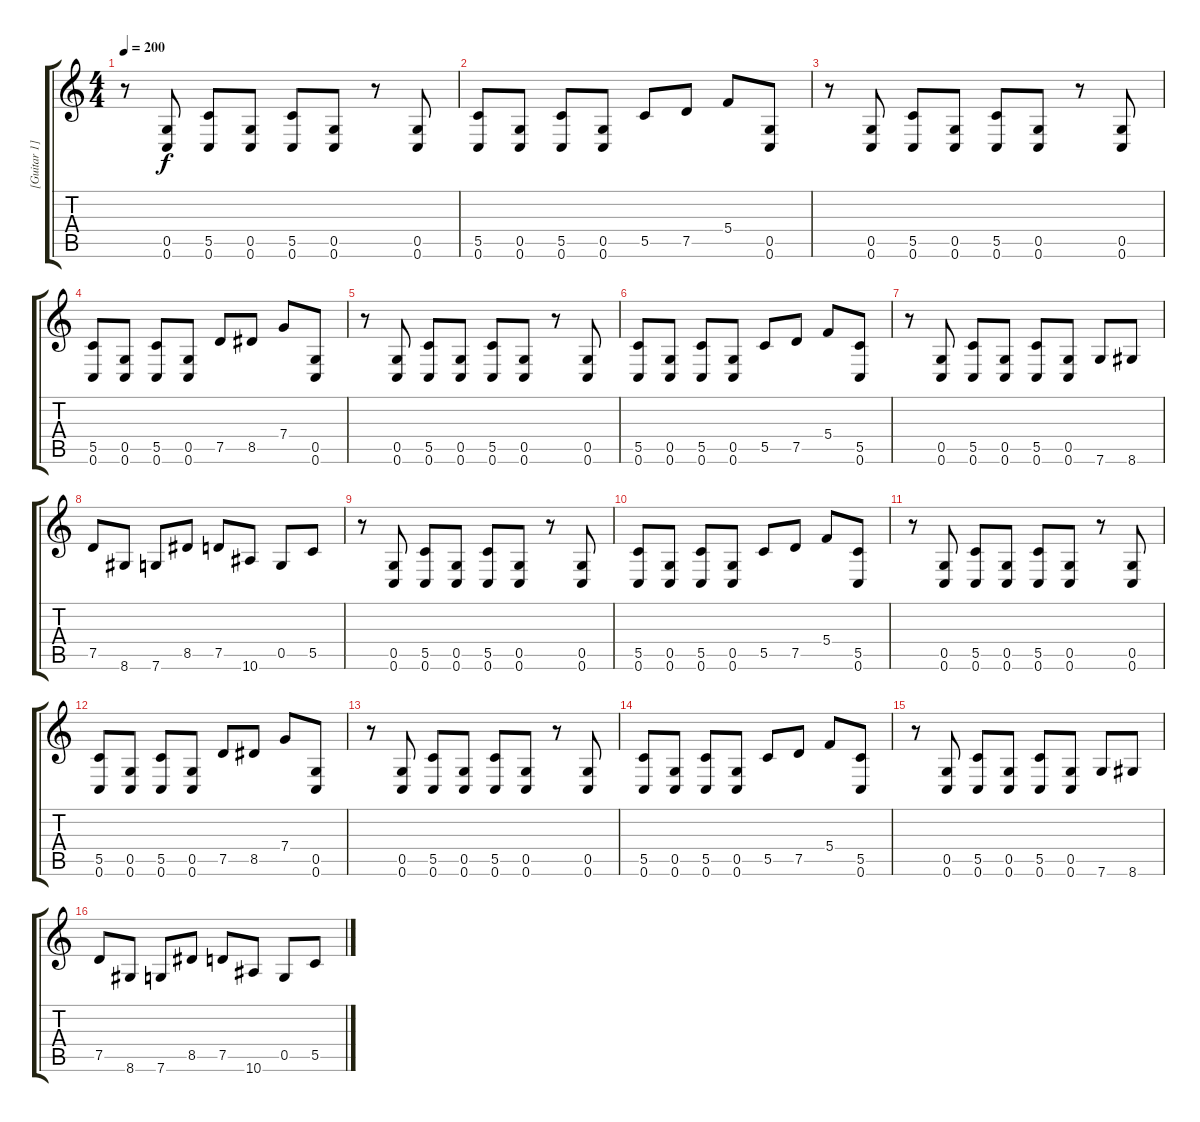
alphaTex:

\track ("[Guitar 1]" "[Guitar 1]") {instrument overdrivenguitar}
\staff {score tabs}
\tuning (D4 A3 F3 C3 G2 C2) {hide}
\ts (4 4)
\tempo 200
\clef g2
\ks c
r.8{dy f} (0.5 0.6).8 (5.5 0.6).8 (0.5 0.6).8 (5.5 0.6).8 (0.5 0.6).8 r.8 (0.5 0.6).8 |
(5.5 0.6).8 (0.5 0.6).8 (5.5 0.6).8 (0.5 0.6).8 5.5.8 7.5.8 5.4.8 (0.5 0.6).8 |
r.8 (0.5 0.6).8 (5.5 0.6).8 (0.5 0.6).8 (5.5 0.6).8 (0.5 0.6).8 r.8 (0.5 0.6).8 |
(5.5 0.6).8 (0.5 0.6).8 (5.5 0.6).8 (0.5 0.6).8 7.5.8 8.5.8 7.4.8 (0.5 0.6).8 |
r.8 (0.5 0.6).8 (5.5 0.6).8 (0.5 0.6).8 (5.5 0.6).8 (0.5 0.6).8 r.8 (0.5 0.6).8 |
(5.5 0.6).8 (0.5 0.6).8 (5.5 0.6).8 (0.5 0.6).8 5.5.8 7.5.8 5.4.8 (5.5 0.6).8 |
r.8 (0.5 0.6).8 (5.5 0.6).8 (0.5 0.6).8 (5.5 0.6).8 (0.5 0.6).8 7.6.8 8.6.8 |
7.5.8 8.6.8 7.6.8 8.5.8 7.5.8 10.6.8 0.5.8 5.5.8 |
r.8 (0.5 0.6).8 (5.5 0.6).8 (0.5 0.6).8 (5.5 0.6).8 (0.5 0.6).8 r.8 (0.5 0.6).8 |
(5.5 0.6).8 (0.5 0.6).8 (5.5 0.6).8 (0.5 0.6).8 5.5.8 7.5.8 5.4.8 (5.5 0.6).8 |
r.8 (0.5 0.6).8 (5.5 0.6).8 (0.5 0.6).8 (5.5 0.6).8 (0.5 0.6).8 r.8 (0.5 0.6).8 |
(5.5 0.6).8 (0.5 0.6).8 (5.5 0.6).8 (0.5 0.6).8 7.5.8 8.5.8 7.4.8 (0.5 0.6).8 |
r.8 (0.5 0.6).8 (5.5 0.6).8 (0.5 0.6).8 (5.5 0.6).8 (0.5 0.6).8 r.8 (0.5 0.6).8 |
(5.5 0.6).8 (0.5 0.6).8 (5.5 0.6).8 (0.5 0.6).8 5.5.8 7.5.8 5.4.8 (5.5 0.6).8 |
r.8 (0.5 0.6).8 (5.5 0.6).8 (0.5 0.6).8 (5.5 0.6).8 (0.5 0.6).8 7.6.8 8.6.8 |
7.5.8 8.6.8 7.6.8 8.5.8 7.5.8 10.6.8 0.5.8 5.5.8
